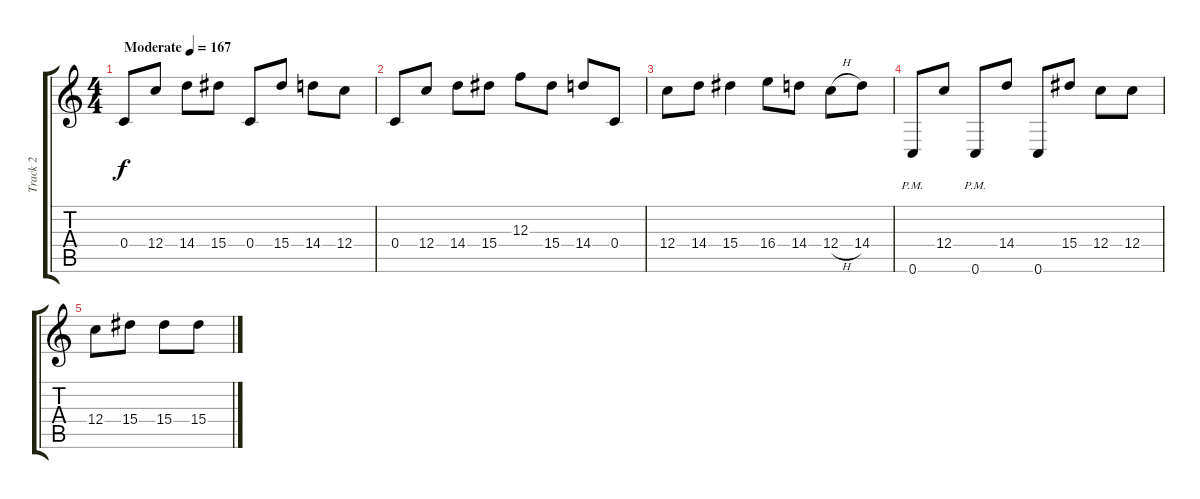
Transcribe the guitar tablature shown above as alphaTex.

\track ("Track 2" "Track 2") {instrument distortionguitar}
\staff {score tabs}
\tuning (D4 A3 F3 C3 G2 C2) {hide}
\ts (4 4)
\tempo (167 "Moderate")
\clef g2
\ks c
0.4.8{dy f instrument distortionguitar} 12.4.8 14.4.8 15.4.8 0.4.8 15.4.8 14.4.8 12.4.8 |
0.4.8 12.4.8 14.4.8 15.4.8 12.3.8 15.4.8 14.4.8 0.4.8 |
12.4.8 14.4.8 15.4.4 16.4.8 14.4.8 12.4{h}.8 14.4.8 |
0.6{pm}.8 12.4.8 0.6{pm}.8 14.4.8 0.6.8 15.4.8 12.4.8 12.4.8 |
12.4.8 15.4.8 15.4.8 15.4.8
